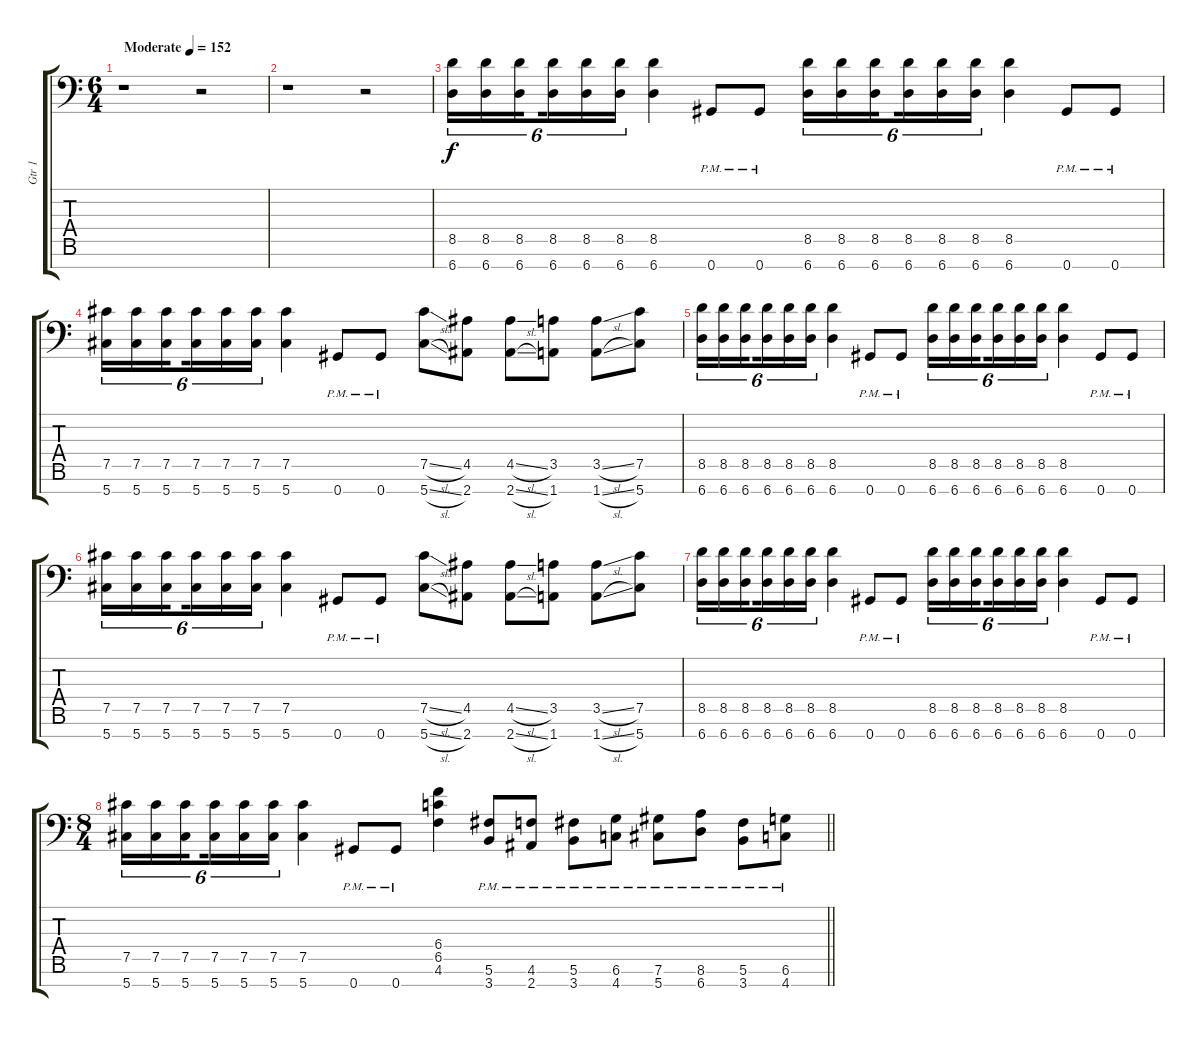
\track ("Gtr 1" "Gtr 1") {instrument distortionguitar}
\staff {score tabs}
\tuning (Db4 Ab3 E3 B2 Gb2 Db2 Ab1) {hide}
\ts (6 4)
\tempo (152 "Moderate")
\clef f4
\ks c
r.1{dy f instrument distortionguitar} r.2 |
r.1 r.2 |
(8.5 6.7).16{tu (6 4) volume 6} (8.5 6.7).16{tu (6 4) volume 9} (8.5 6.7).16{tu (6 4) beam splitsecondary} (8.5 6.7).16{tu (6 4)} (8.5 6.7).16{tu (6 4)} (8.5 6.7).16{tu (6 4)} (8.5 6.7).4 0.7{pm}.8 0.7{pm}.8 (8.5 6.7).16{tu (6 4)} (8.5 6.7).16{tu (6 4)} (8.5 6.7).16{tu (6 4) beam splitsecondary} (8.5 6.7).16{tu (6 4)} (8.5 6.7).16{tu (6 4)} (8.5 6.7).16{tu (6 4)} (8.5 6.7).4 0.7{pm}.8 0.7{pm}.8 |
(7.5 5.7).16{tu (6 4)} (7.5 5.7).16{tu (6 4)} (7.5 5.7).16{tu (6 4) beam splitsecondary} (7.5 5.7).16{tu (6 4)} (7.5 5.7).16{tu (6 4)} (7.5 5.7).16{tu (6 4)} (7.5 5.7).4 0.7{pm}.8 0.7{pm}.8 (7.5{sl} 5.7{sl}).8 (4.5 2.7).8 (4.5{sl} 2.7{sl}).8 (3.5 1.7).8 (3.5{sl} 1.7{sl}).8 (7.5 5.7).8 |
(8.5 6.7).16{tu (6 4)} (8.5 6.7).16{tu (6 4)} (8.5 6.7).16{tu (6 4) beam splitsecondary} (8.5 6.7).16{tu (6 4)} (8.5 6.7).16{tu (6 4)} (8.5 6.7).16{tu (6 4)} (8.5 6.7).4 0.7{pm}.8 0.7{pm}.8 (8.5 6.7).16{tu (6 4)} (8.5 6.7).16{tu (6 4)} (8.5 6.7).16{tu (6 4) beam splitsecondary} (8.5 6.7).16{tu (6 4)} (8.5 6.7).16{tu (6 4)} (8.5 6.7).16{tu (6 4)} (8.5 6.7).4 0.7{pm}.8 0.7{pm}.8{volume 11} |
(7.5 5.7).16{tu (6 4)} (7.5 5.7).16{tu (6 4)} (7.5 5.7).16{tu (6 4) beam splitsecondary} (7.5 5.7).16{tu (6 4)} (7.5 5.7).16{tu (6 4)} (7.5 5.7).16{tu (6 4)} (7.5 5.7).4 0.7{pm}.8 0.7{pm}.8 (7.5{sl} 5.7{sl}).8 (4.5 2.7).8 (4.5{sl} 2.7{sl}).8 (3.5 1.7).8 (3.5{sl} 1.7{sl}).8 (7.5 5.7).8 |
(8.5 6.7).16{tu (6 4)} (8.5 6.7).16{tu (6 4)} (8.5 6.7).16{tu (6 4) beam splitsecondary} (8.5 6.7).16{tu (6 4)} (8.5 6.7).16{tu (6 4)} (8.5 6.7).16{tu (6 4)} (8.5 6.7).4 0.7{pm}.8 0.7{pm}.8 (8.5 6.7).16{tu (6 4)} (8.5 6.7).16{tu (6 4)} (8.5 6.7).16{tu (6 4) beam splitsecondary} (8.5 6.7).16{tu (6 4)} (8.5 6.7).16{tu (6 4)} (8.5 6.7).16{tu (6 4)} (8.5 6.7).4 0.7{pm}.8 0.7{pm}.8 |
\ts (8 4)
\barLineRight lightlight
(7.5 5.7).16{tu (6 4)} (7.5 5.7).16{tu (6 4)} (7.5 5.7).16{tu (6 4) beam splitsecondary} (7.5 5.7).16{tu (6 4)} (7.5 5.7).16{tu (6 4)} (7.5 5.7).16{tu (6 4)} (7.5 5.7).4 0.7{pm}.8 0.7{pm}.8 (6.4 6.5 4.6).4 (5.6{pm} 3.7{pm}).8 (4.6{pm} 2.7{pm}).8 (5.6{pm} 3.7{pm}).8 (6.6{pm} 4.7{pm}).8 (7.6{pm} 5.7{pm}).8 (8.6{pm} 6.7{pm}).8 (5.6{pm} 3.7{pm}).8 (6.6{pm} 4.7{pm}).8
